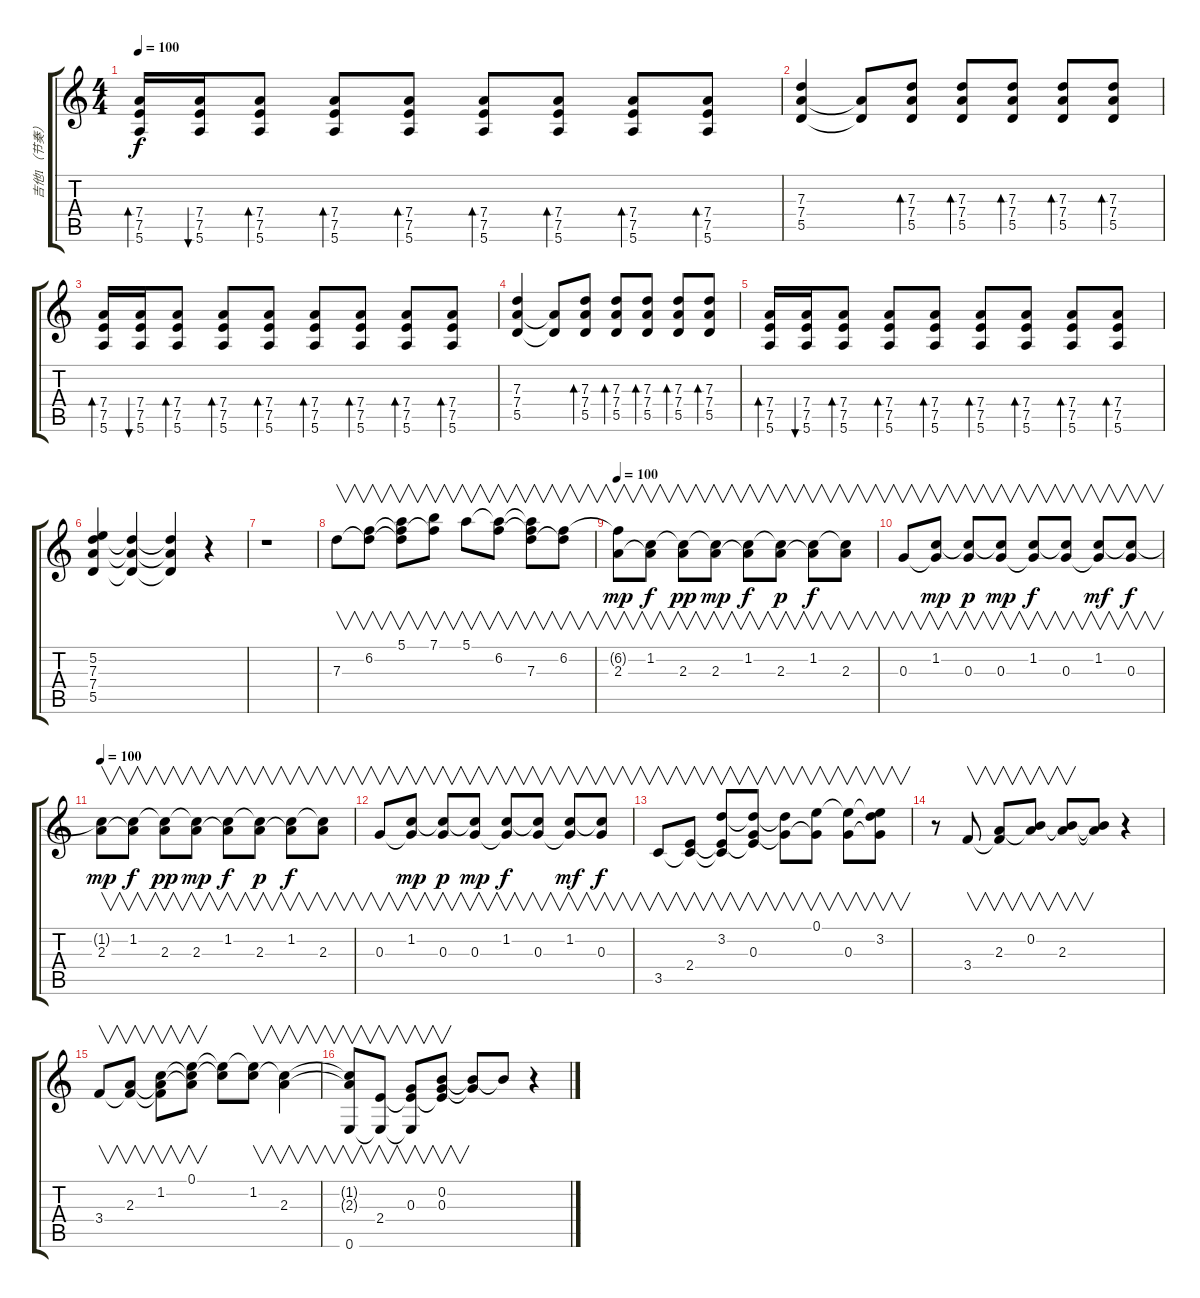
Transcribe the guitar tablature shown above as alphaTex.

\track ("吉他1（节奏）" "吉他1（节奏）") {instrument electricguitarclean}
\staff {score tabs}
\tuning (E4 B3 G3 D3 A2 E2) {hide}
\ts (4 4)
\tempo 100
\clef g2
\ks c
(7.4 7.5 5.6).16{bd 30 dy f instrument distortionguitar} (7.4 7.5 5.6).16{bu 30} (7.4 7.5 5.6).8{bd 30} (7.4 7.5 5.6).8{bd 30} (7.4 7.5 5.6).8{bd 30} (7.4 7.5 5.6).8{bd 30} (7.4 7.5 5.6).8{bd 30} (7.4 7.5 5.6).8{bd 30} (7.4 7.5 5.6).8{bd 30} |
(7.3 7.4 5.5).4 (7.4{t} 5.5{t}).8 (7.3 7.4 5.5).8{bd 30} (7.3 7.4 5.5).8{bd 30} (7.3 7.4 5.5).8{bd 30} (7.3 7.4 5.5).8{bd 30} (7.3 7.4 5.5).8{bd 30} |
(7.4 7.5 5.6).16{bd 30 instrument distortionguitar} (7.4 7.5 5.6).16{bu 30} (7.4 7.5 5.6).8{bd 30} (7.4 7.5 5.6).8{bd 30} (7.4 7.5 5.6).8{bd 30} (7.4 7.5 5.6).8{bd 30} (7.4 7.5 5.6).8{bd 30} (7.4 7.5 5.6).8{bd 30} (7.4 7.5 5.6).8{bd 30} |
(7.3 7.4 5.5).4 (7.4{t} 5.5{t}).8 (7.3 7.4 5.5).8{bd 30} (7.3 7.4 5.5).8{bd 30} (7.3 7.4 5.5).8{bd 30} (7.3 7.4 5.5).8{bd 30} (7.3 7.4 5.5).8{bd 30} |
(7.4 7.5 5.6).16{bd 30 instrument distortionguitar} (7.4 7.5 5.6).16{bu 30} (7.4 7.5 5.6).8{bd 30} (7.4 7.5 5.6).8{bd 30} (7.4 7.5 5.6).8{bd 30} (7.4 7.5 5.6).8{bd 30} (7.4 7.5 5.6).8{bd 30} (7.4 7.5 5.6).8{bd 30} (7.4 7.5 5.6).8{bd 30} |
(5.2 7.3 7.4 5.5).4 (7.3{t} 7.4{t} 5.5{t}).4 (7.3{t} 7.4{t} 5.5{t}).4 r.4 |
r.1 |
7.3.8{v instrument electricguitarclean} (6.2 7.3{t}).8{v} (5.1 6.2{t} 7.3{t}).8{v} (7.1 6.2{t}).8{v} 5.1.8{v} (5.1{t} 6.2).8{v} (5.1{t} 6.2{t} 7.3).8{v} (6.2 7.3{t}).8{v} |
\tempo 100
(6.2{t} 2.3).8{v dy mp volume 12} (1.2 2.3{t}).8{v dy f} (1.2{t} 2.3).8{v dy pp} (1.2{t} 2.3).8{v dy mp} (1.2 2.3{t}).8{v dy f} (1.2{t} 2.3).8{v dy p} (1.2 2.3{t}).8{v dy f} (1.2{t} 2.3).8{v} |
0.3.8{v} (1.2 0.3{t}).8{v dy mp} (1.2{t} 0.3).8{v dy p} (1.2{t} 0.3).8{v dy mp} (1.2 0.3{t}).8{v dy f} (1.2{t} 0.3).8{v} (1.2 0.3{t}).8{v dy mf} (1.2{t} 0.3).8{v dy f} |
\tempo 100
(1.2{t} 2.3).8{v dy mp volume 12} (1.2 2.3{t}).8{v dy f} (1.2{t} 2.3).8{v dy pp} (1.2{t} 2.3).8{v dy mp} (1.2 2.3{t}).8{v dy f} (1.2{t} 2.3).8{v dy p} (1.2 2.3{t}).8{v dy f} (1.2{t} 2.3).8{v} |
0.3.8{v} (1.2 0.3{t}).8{v dy mp} (1.2{t} 0.3).8{v dy p} (1.2{t} 0.3).8{v dy mp} (1.2 0.3{t}).8{v dy f} (1.2{t} 0.3).8{v} (1.2 0.3{t}).8{v dy mf} (1.2{t} 0.3).8{v dy f} |
3.5.8{v} (2.4 3.5{t}).8{v} (3.2 2.4{t} 3.5{t}).8{v} (3.2{t} 0.3 2.4{t}).8{v} (3.2{t} 0.3{t}).8{v} (0.1 0.3{t}).8{v} (0.1{t} 0.3).8{v} (0.1{t} 3.2 0.3{t}).8{v} |
r.8 3.4.8{v} (2.3 3.4{t}).8{v} (0.2 2.3{t}).8{v} (0.2{t} 2.3).8{v} (0.2{t} 2.3{t}).8 r.4 |
3.4.8{v} (2.3 3.4{t}).8{v} (1.2 2.3{t} 3.4{t}).8{v} (0.1 1.2{t} 2.3{t}).8{v} (0.1{t} 1.2{t}).8 (0.1{t} 1.2).8{v} (1.2{t} 2.3).4{v} |
(1.2{t} 2.3{t} 0.6).8{v} (2.4 0.6{t}).8{v} (0.3 2.4{t} 0.6{t}).8{v} (0.2 0.3 2.4{t}).8{v} (0.2{t} 0.3{t}).8 0.2{t}.8 r.4
